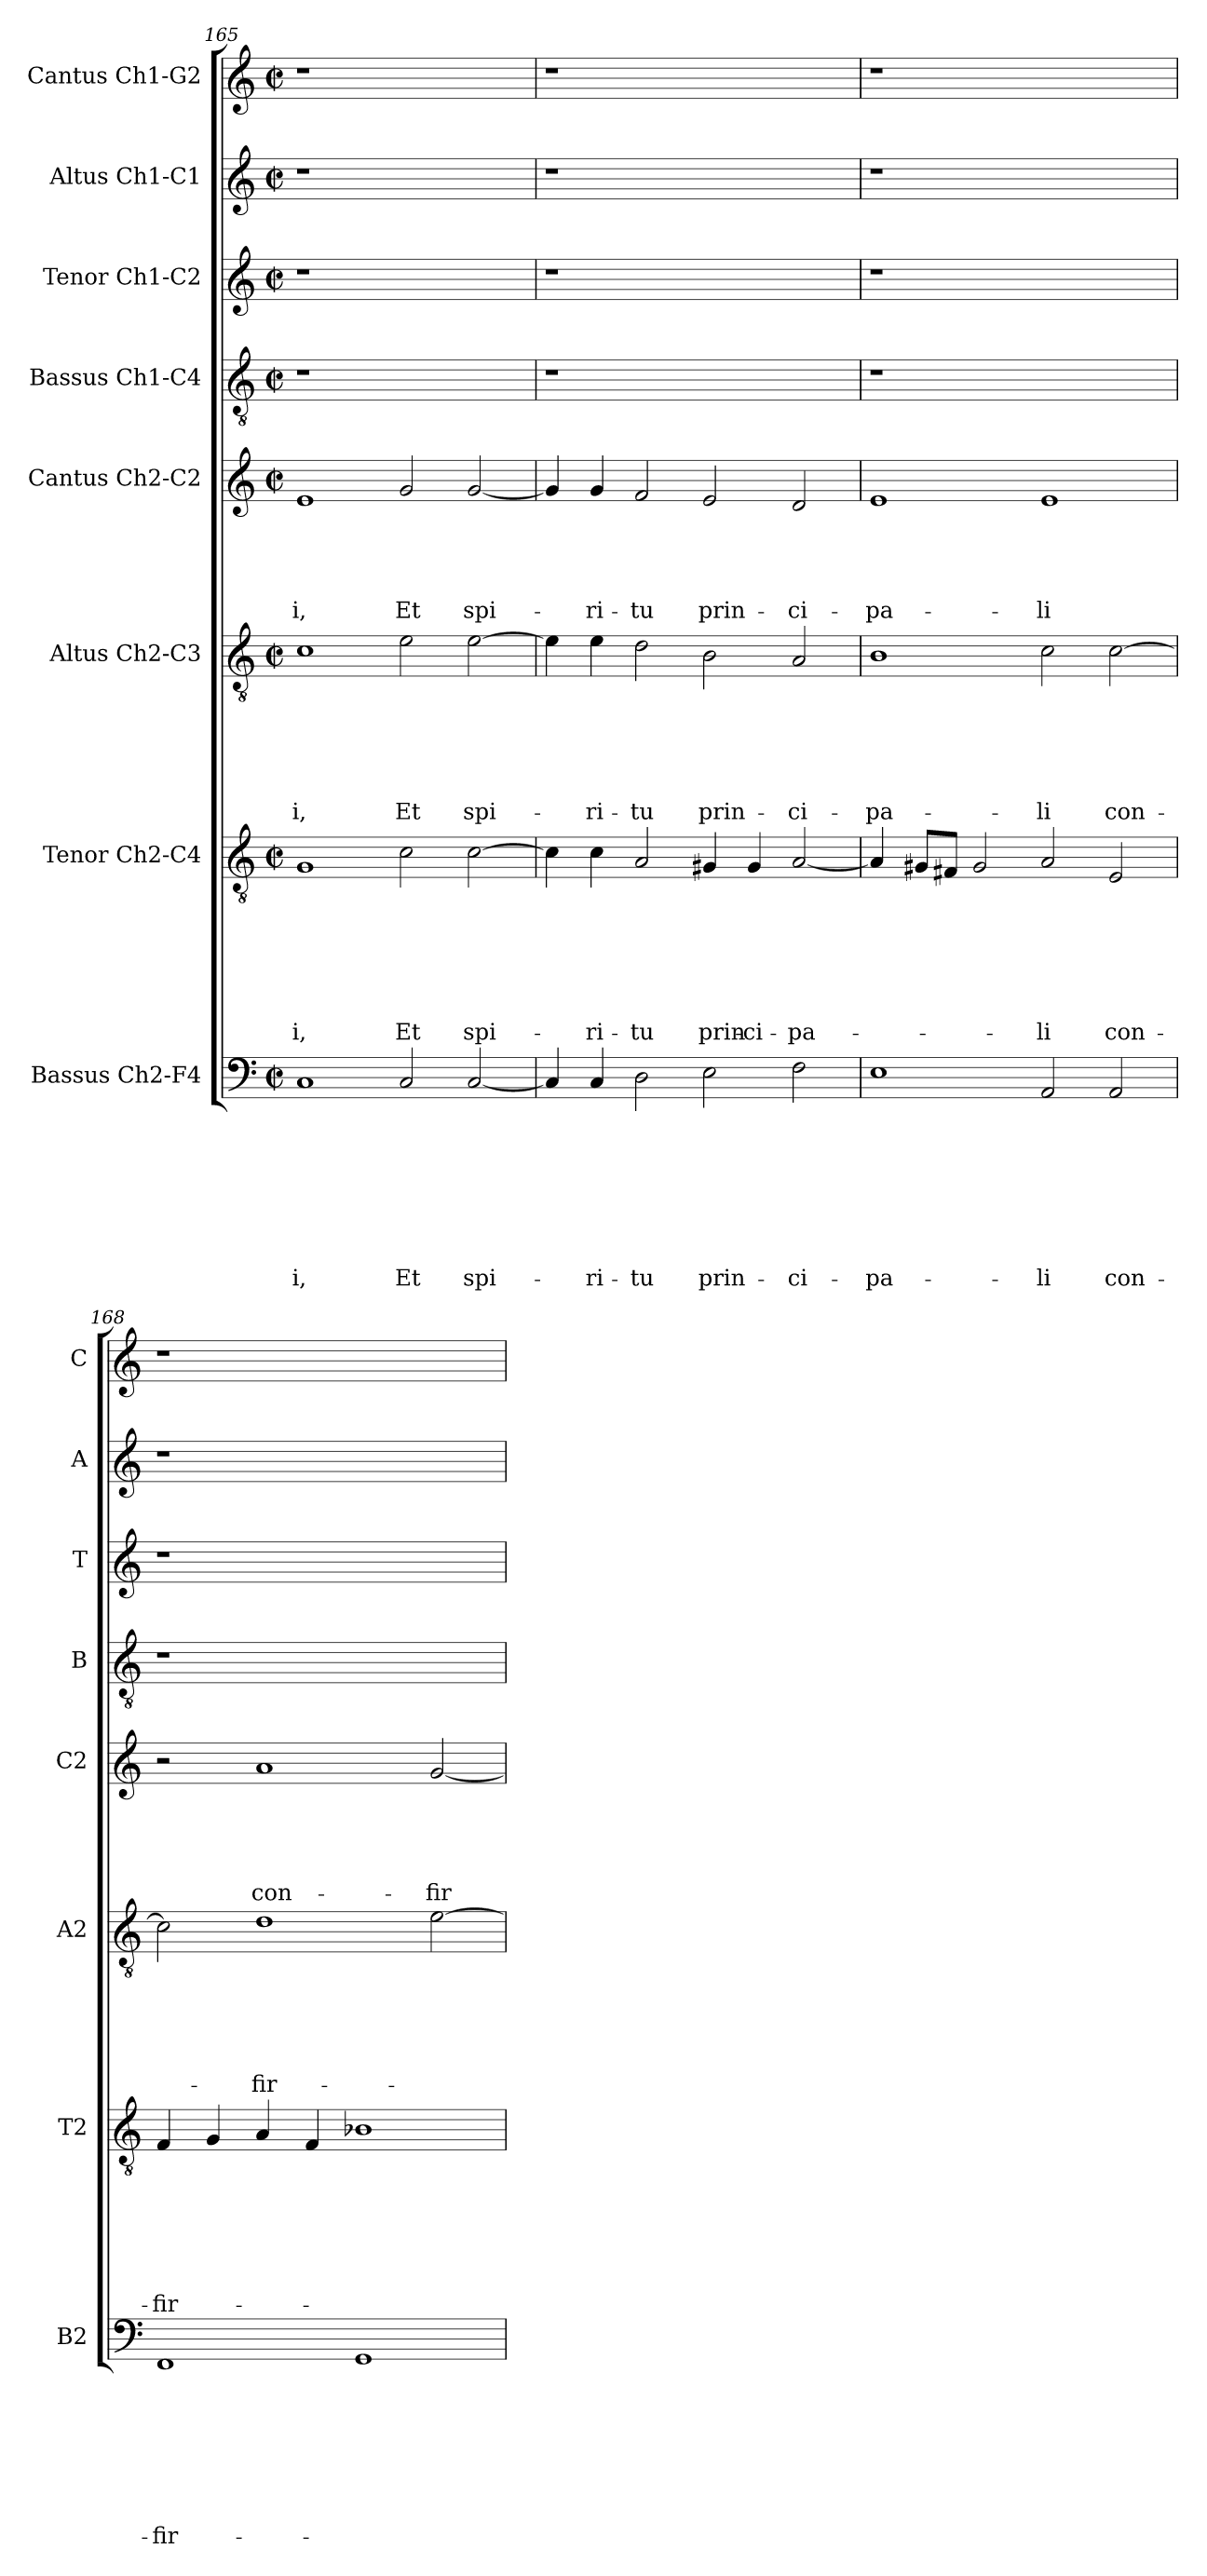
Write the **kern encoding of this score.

**kern	**text	**text	**text	**text	**text	**text	**text	**text	**kern	**text	**text	**text	**text	**text	**text	**text	**kern	**text	**text	**text	**text	**text	**text	**kern	**text	**text	**text	**text	**text	**kern	**kern	**kern	**kern
*part8	*part8	*part8	*part8	*part8	*part8	*part8	*part8	*part8	*part7	*part7	*part7	*part7	*part7	*part7	*part7	*part7	*part6	*part6	*part6	*part6	*part6	*part6	*part6	*part5	*part5	*part5	*part5	*part5	*part5	*part4	*part3	*part2	*part1
*staff8	*staff8	*staff8	*staff8	*staff8	*staff8	*staff8	*staff8	*staff8	*staff7	*staff7	*staff7	*staff7	*staff7	*staff7	*staff7	*staff7	*staff6	*staff6	*staff6	*staff6	*staff6	*staff6	*staff6	*staff5	*staff5	*staff5	*staff5	*staff5	*staff5	*staff4	*staff3	*staff2	*staff1
*I"Bassus Ch2-F4	*	*	*	*	*	*	*	*	*I"Tenor Ch2-C4	*	*	*	*	*	*	*	*I"Altus Ch2-C3	*	*	*	*	*	*	*I"Cantus Ch2-C2	*	*	*	*	*	*I"Bassus Ch1-C4	*I"Tenor Ch1-C2	*I"Altus Ch1-C1	*I"Cantus Ch1-G2
*I'B2	*	*	*	*	*	*	*	*	*I'T2	*	*	*	*	*	*	*	*I'A2	*	*	*	*	*	*	*I'C2	*	*	*	*	*	*I'B	*I'T	*I'A	*I'C
!!LO:LB:g=z
*clefF4	*	*	*	*	*	*	*	*	*clefGv2	*	*	*	*	*	*	*	*clefGv2	*	*	*	*	*	*	*clefG2	*	*	*	*	*	*clefGv2	*clefG2	*clefG2	*clefG2
*k[]	*	*	*	*	*	*	*	*	*k[]	*	*	*	*	*	*	*	*k[]	*	*	*	*	*	*	*k[]	*	*	*	*	*	*k[]	*k[]	*k[]	*k[]
*C:	*	*	*	*	*	*	*	*	*C:	*	*	*	*	*	*	*	*C:	*	*	*	*	*	*	*C:	*	*	*	*	*	*C:	*C:	*C:	*C:
*M2/2	*	*	*	*	*	*	*	*	*M2/2	*	*	*	*	*	*	*	*M2/2	*	*	*	*	*	*	*M2/2	*	*	*	*	*	*M2/2	*M2/2	*M2/2	*M2/2
*met(c|)	*	*	*	*	*	*	*	*	*met(c|)	*	*	*	*	*	*	*	*met(c|)	*	*	*	*	*	*	*met(c|)	*	*	*	*	*	*met(c|)	*met(c|)	*met(c|)	*met(c|)
=165	=165	=165	=165	=165	=165	=165	=165	=165	=165	=165	=165	=165	=165	=165	=165	=165	=165	=165	=165	=165	=165	=165	=165	=165	=165	=165	=165	=165	=165	=165	=165	=165	=165
!	!	!	!	!	!	!	!	!LO:LY:b	!	!	!	!	!	!	!	!LO:LY:b	!	!	!	!	!	!	!LO:LY:b	!	!	!	!	!	!LO:LY:b	!	!	!	!
1C	.	.	.	.	.	.	.	-i,	1G	.	.	.	.	.	.	-i,	1c	.	.	.	.	.	-i,	1e	.	.	.	.	-i,	1r	1r	1r	1r
!	!	!	!	!	!	!	!	!LO:LY:b	!	!	!	!	!	!	!	!LO:LY:b	!	!	!	!	!	!	!LO:LY:b	!	!	!	!	!	!LO:LY:b	!	!	!	!
2C/	.	.	.	.	.	.	.	Et	2c\	.	.	.	.	.	.	Et	2e\	.	.	.	.	.	Et	2g/	.	.	.	.	Et	1ryy	1ryy	1ryy	1ryy
!	!	!	!	!	!	!	!	!LO:LY:b	!	!	!	!	!	!	!	!LO:LY:b	!	!	!	!	!	!	!LO:LY:b	!	!	!	!	!	!LO:LY:b	!	!	!	!
[2C/	.	.	.	.	.	.	.	spi-	[2c\	.	.	.	.	.	.	spi-	[2e\	.	.	.	.	.	spi-	[2g/	.	.	.	.	spi-	.	.	.	.
=166	=166	=166	=166	=166	=166	=166	=166	=166	=166	=166	=166	=166	=166	=166	=166	=166	=166	=166	=166	=166	=166	=166	=166	=166	=166	=166	=166	=166	=166	=166	=166	=166	=166
4C/]	.	.	.	.	.	.	.	.	4c\]	.	.	.	.	.	.	.	4e\]	.	.	.	.	.	.	4g/]	.	.	.	.	.	1r	1r	1r	1r
!	!	!	!	!	!	!	!	!LO:LY:b	!	!	!	!	!	!	!	!LO:LY:b	!	!	!	!	!	!	!LO:LY:b	!	!	!	!	!	!LO:LY:b	!	!	!	!
4C/	.	.	.	.	.	.	.	-ri-	4c\	.	.	.	.	.	.	-ri-	4e\	.	.	.	.	.	-ri-	4g/	.	.	.	.	-ri-	.	.	.	.
!	!	!	!	!	!	!	!	!LO:LY:b	!	!	!	!	!	!	!	!LO:LY:b	!	!	!	!	!	!	!LO:LY:b	!	!	!	!	!	!LO:LY:b	!	!	!	!
2D\	.	.	.	.	.	.	.	-tu	2A/	.	.	.	.	.	.	-tu	2d\	.	.	.	.	.	-tu	2f/	.	.	.	.	-tu	.	.	.	.
!	!	!	!	!	!	!	!	!LO:LY:b	!	!	!	!	!	!	!	!LO:LY:b	!	!	!	!	!	!	!LO:LY:b	!	!	!	!	!	!LO:LY:b	!	!	!	!
2E\	.	.	.	.	.	.	.	prin-	4G#X/	.	.	.	.	.	.	prin-	2B\	.	.	.	.	.	prin-	2e/	.	.	.	.	prin-	1ryy	1ryy	1ryy	1ryy
!	!	!	!	!	!	!	!	!	!	!	!	!	!	!	!	!LO:LY:b	!	!	!	!	!	!	!	!	!	!	!	!	!	!	!	!	!
.	.	.	.	.	.	.	.	.	4G#/	.	.	.	.	.	.	-ci-	.	.	.	.	.	.	.	.	.	.	.	.	.	.	.	.	.
!	!	!	!	!	!	!	!	!LO:LY:b	!	!	!	!	!	!	!	!LO:LY:b	!	!	!	!	!	!	!LO:LY:b	!	!	!	!	!	!LO:LY:b	!	!	!	!
2F\	.	.	.	.	.	.	.	-ci-	[2A/	.	.	.	.	.	.	-pa-	2A/	.	.	.	.	.	-ci-	2d/	.	.	.	.	-ci-	.	.	.	.
=167	=167	=167	=167	=167	=167	=167	=167	=167	=167	=167	=167	=167	=167	=167	=167	=167	=167	=167	=167	=167	=167	=167	=167	=167	=167	=167	=167	=167	=167	=167	=167	=167	=167
!	!	!	!	!	!	!	!	!LO:LY:b	!	!	!	!	!	!	!	!	!	!	!	!	!	!	!LO:LY:b	!	!	!	!	!	!LO:LY:b	!	!	!	!
1E	.	.	.	.	.	.	.	-pa-	4A/]	.	.	.	.	.	.	.	1B	.	.	.	.	.	-pa-	1e	.	.	.	.	-pa-	1r	1r	1r	1r
.	.	.	.	.	.	.	.	.	8G#X/L	.	.	.	.	.	.	.	.	.	.	.	.	.	.	.	.	.	.	.	.	.	.	.	.
.	.	.	.	.	.	.	.	.	8F#X/J	.	.	.	.	.	.	.	.	.	.	.	.	.	.	.	.	.	.	.	.	.	.	.	.
.	.	.	.	.	.	.	.	.	2G#/	.	.	.	.	.	.	.	.	.	.	.	.	.	.	.	.	.	.	.	.	.	.	.	.
!	!	!	!	!	!	!	!	!LO:LY:b	!	!	!	!	!	!	!	!LO:LY:b	!	!	!	!	!	!	!LO:LY:b	!	!	!	!	!	!LO:LY:b	!	!	!	!
2AA/	.	.	.	.	.	.	.	-li	2A/	.	.	.	.	.	.	-li	2c\	.	.	.	.	.	-li	1e	.	.	.	.	-li	1ryy	1ryy	1ryy	1ryy
!	!	!	!	!	!	!	!	!LO:LY:b	!	!	!	!	!	!	!	!LO:LY:b	!	!	!	!	!	!	!LO:LY:b	!	!	!	!	!	!	!	!	!	!
2AA/	.	.	.	.	.	.	.	con-	2E/	.	.	.	.	.	.	con-	[2c\	.	.	.	.	.	con-	.	.	.	.	.	.	.	.	.	.
=168	=168	=168	=168	=168	=168	=168	=168	=168	=168	=168	=168	=168	=168	=168	=168	=168	=168	=168	=168	=168	=168	=168	=168	=168	=168	=168	=168	=168	=168	=168	=168	=168	=168
!	!	!	!	!	!	!	!	!LO:LY:b	!	!	!	!	!	!	!	!LO:LY:b	!	!	!	!	!	!	!	!	!	!	!	!	!	!	!	!	!
1FF	.	.	.	.	.	.	.	-fir-	4F/	.	.	.	.	.	.	-fir-	2c\]	.	.	.	.	.	.	2r	.	.	.	.	.	1r	1r	1r	1r
.	.	.	.	.	.	.	.	.	4G/	.	.	.	.	.	.	.	.	.	.	.	.	.	.	.	.	.	.	.	.	.	.	.	.
!	!	!	!	!	!	!	!	!	!	!	!	!	!	!	!	!	!	!	!	!	!	!	!LO:LY:b	!	!	!	!	!	!LO:LY:b	!	!	!	!
.	.	.	.	.	.	.	.	.	4A/	.	.	.	.	.	.	.	1d	.	.	.	.	.	-fir-	1a	.	.	.	.	con-	.	.	.	.
.	.	.	.	.	.	.	.	.	4F/	.	.	.	.	.	.	.	.	.	.	.	.	.	.	.	.	.	.	.	.	.	.	.	.
1GG	.	.	.	.	.	.	.	.	1B-X	.	.	.	.	.	.	.	.	.	.	.	.	.	.	.	.	.	.	.	.	1ryy	1ryy	1ryy	1ryy
!	!	!	!	!	!	!	!	!	!	!	!	!	!	!	!	!	!	!	!	!	!	!	!	!	!	!	!	!	!LO:LY:b	!	!	!	!
.	.	.	.	.	.	.	.	.	.	.	.	.	.	.	.	.	[2e\	.	.	.	.	.	.	[2g/	.	.	.	.	-fir-	.	.	.	.
=	=	=	=	=	=	=	=	=	=	=	=	=	=	=	=	=	=	=	=	=	=	=	=	=	=	=	=	=	=	=	=	=	=
*-	*-	*-	*-	*-	*-	*-	*-	*-	*-	*-	*-	*-	*-	*-	*-	*-	*-	*-	*-	*-	*-	*-	*-	*-	*-	*-	*-	*-	*-	*-	*-	*-	*-
